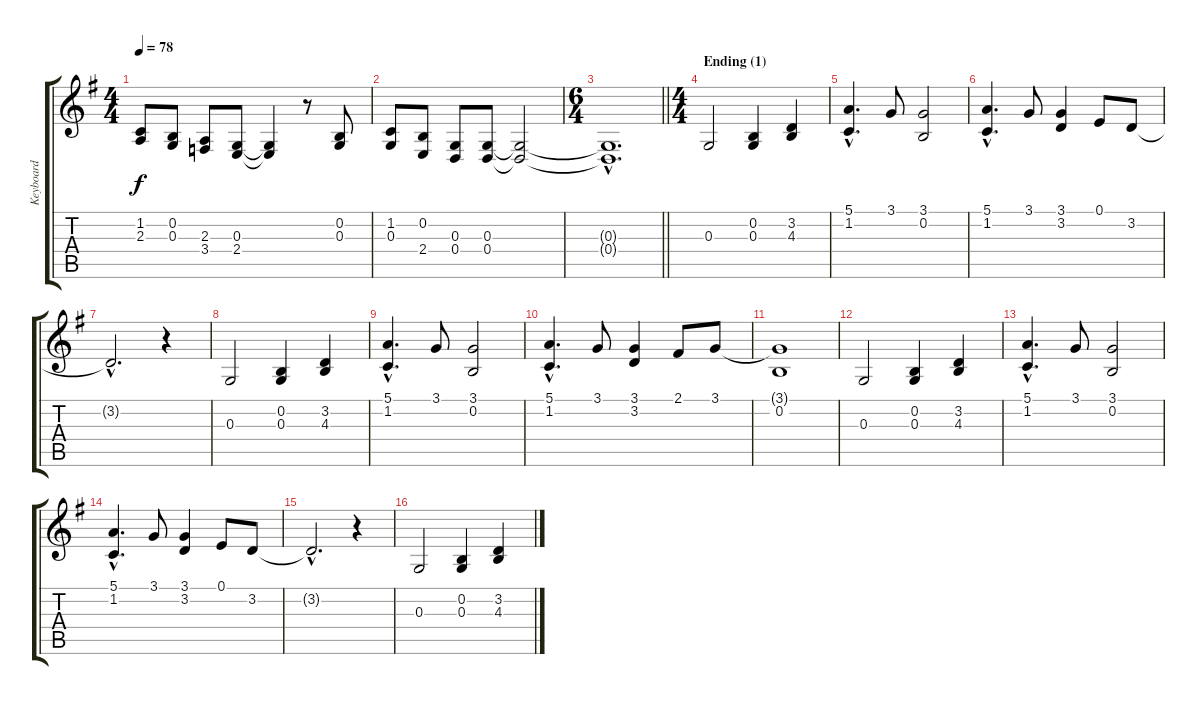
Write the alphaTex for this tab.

\track ("Keyboard" "Keyboard") {instrument brasssection}
\staff {score tabs}
\tuning (E4 B3 G3 D3 A2 E2) {hide}
\ts (4 4)
\tempo 78
\clef g2
\ks g
(1.2 2.3).8{dy f} (0.2 0.3).8 (2.3 3.4).8 (0.3 2.4).8 (0.3{t} 2.4{t}).4 r.8 (0.2 0.3).8 |
(1.2 0.3).8 (0.2 2.4).8 (0.3 0.4).8 (0.3 0.4).8 (0.3{t} 0.4{t}).2 |
\ts (6 4)
\barLineRight lightlight
(0.3{hac t} 0.4{hac t}).1{d} |
\ts (4 4)
\section ("" "Ending (1)")
0.3.2 (0.2 0.3).4 (3.2 4.3).4 |
(5.1{hac} 1.2).4{d} 3.1.8 (3.1 0.2).2 |
(5.1{hac} 1.2).4{d} 3.1.8 (3.1 3.2).4 0.1.8 3.2.8 |
3.2{hac t}.2{d} r.4 |
0.3.2 (0.2 0.3).4 (3.2 4.3).4 |
(5.1{hac} 1.2).4{d} 3.1.8 (3.1 0.2).2 |
(5.1{hac} 1.2).4{d} 3.1.8 (3.1 3.2).4 2.1.8 3.1.8 |
(3.1{t} 0.2).1 |
0.3.2 (0.2 0.3).4 (3.2 4.3).4 |
(5.1{hac} 1.2).4{d} 3.1.8 (3.1 0.2).2 |
(5.1{hac} 1.2).4{d} 3.1.8 (3.1 3.2).4 0.1.8 3.2.8 |
3.2{hac t}.2{d} r.4 |
0.3.2 (0.2 0.3).4 (3.2 4.3).4
